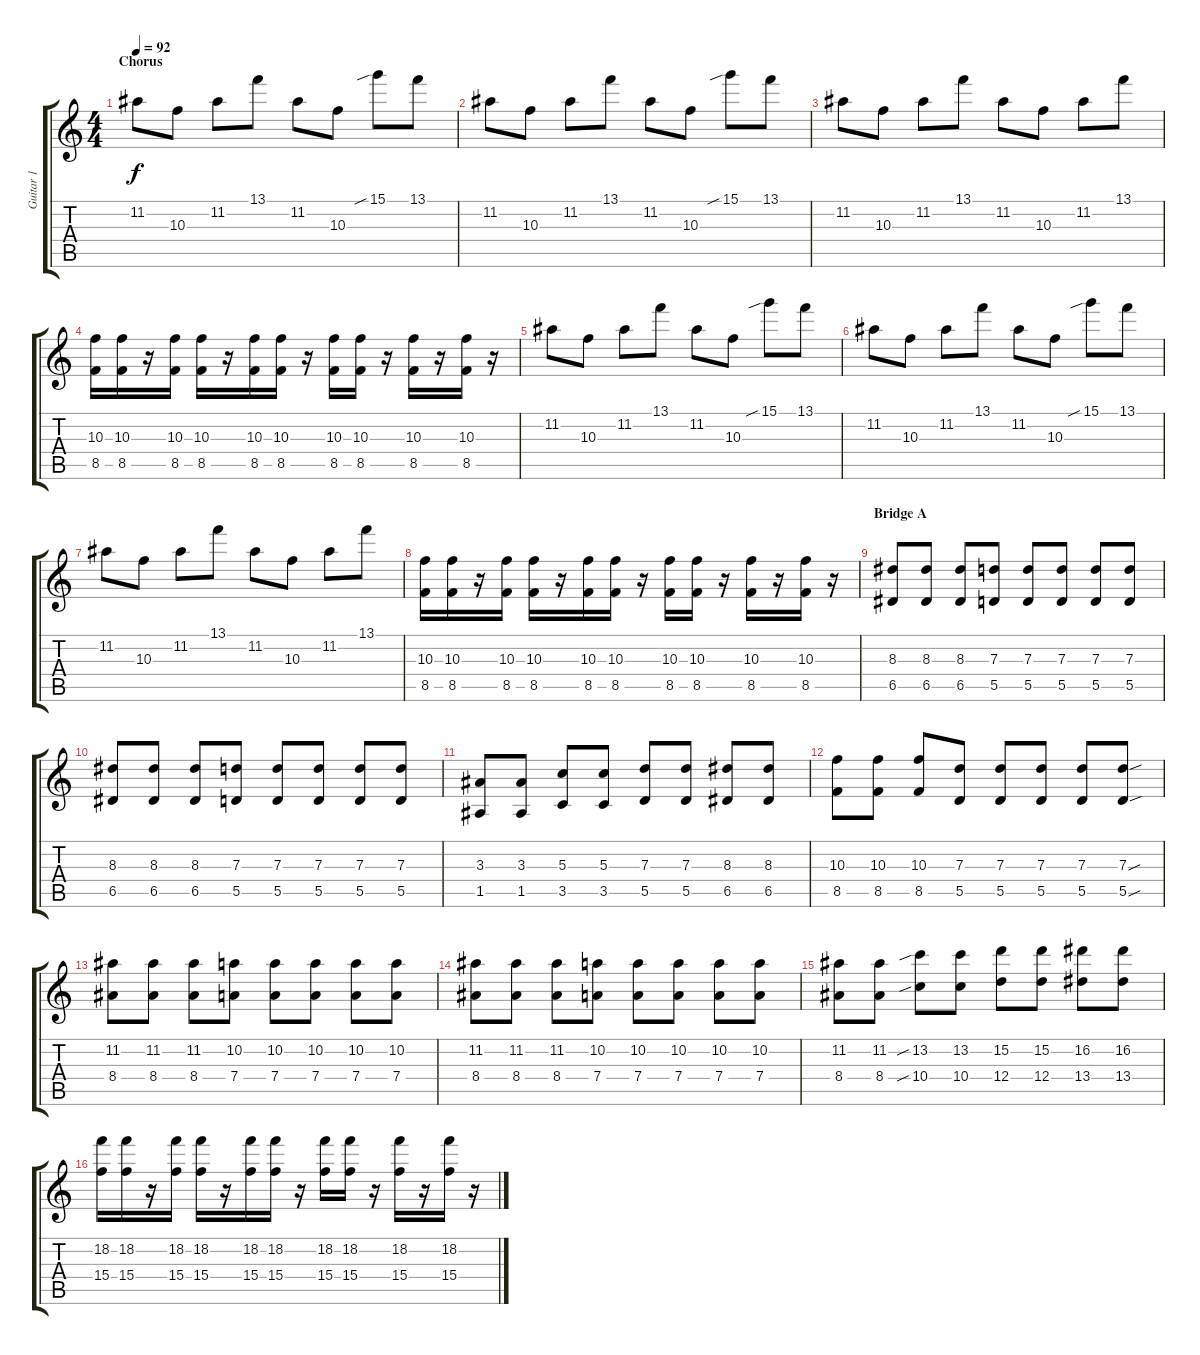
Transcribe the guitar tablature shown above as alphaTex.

\track ("Guitar 1" "Guitar 1") {instrument distortionguitar}
\staff {score tabs}
\tuning (E4 B3 G3 D3 A2 D2) {hide}
\ts (4 4)
\section ("" "Chorus")
\tempo 92
\clef g2
\ks c
11.2.8{dy f} 10.3.8 11.2.8 13.1.8 11.2.8 10.3.8 15.1{sib}.8 13.1.8 |
11.2.8 10.3.8 11.2.8 13.1.8 11.2.8 10.3.8 15.1{sib}.8 13.1.8 |
11.2.8 10.3.8 11.2.8 13.1.8 11.2.8 10.3.8 11.2.8 13.1.8 |
(10.3 8.5).16 (10.3 8.5).16 r.16 (10.3 8.5).16 (10.3 8.5).16 r.16 (10.3 8.5).16 (10.3 8.5).16 r.16 (10.3 8.5).16 (10.3 8.5).16 r.16 (10.3 8.5).16 r.16 (10.3 8.5).16 r.16 |
11.2.8 10.3.8 11.2.8 13.1.8 11.2.8 10.3.8 15.1{sib}.8 13.1.8 |
11.2.8 10.3.8 11.2.8 13.1.8 11.2.8 10.3.8 15.1{sib}.8 13.1.8 |
11.2.8 10.3.8 11.2.8 13.1.8 11.2.8 10.3.8 11.2.8 13.1.8 |
(10.3 8.5).16 (10.3 8.5).16 r.16 (10.3 8.5).16 (10.3 8.5).16 r.16 (10.3 8.5).16 (10.3 8.5).16 r.16 (10.3 8.5).16 (10.3 8.5).16 r.16 (10.3 8.5).16 r.16 (10.3 8.5).16 r.16 |
\section ("" "Bridge A")
(8.3 6.5).8 (8.3 6.5).8 (8.3 6.5).8 (7.3 5.5).8 (7.3 5.5).8 (7.3 5.5).8 (7.3 5.5).8 (7.3 5.5).8 |
(8.3 6.5).8 (8.3 6.5).8 (8.3 6.5).8 (7.3 5.5).8 (7.3 5.5).8 (7.3 5.5).8 (7.3 5.5).8 (7.3 5.5).8 |
(3.3 1.5).8 (3.3 1.5).8 (5.3 3.5).8 (5.3 3.5).8 (7.3 5.5).8 (7.3 5.5).8 (8.3 6.5).8 (8.3 6.5).8 |
(10.3 8.5).8 (10.3 8.5).8 (10.3 8.5).8 (7.3 5.5).8 (7.3 5.5).8 (7.3 5.5).8 (7.3 5.5).8 (7.3{sou} 5.5{sou}).8 |
(11.2 8.4).8 (11.2 8.4).8 (11.2 8.4).8 (10.2 7.4).8 (10.2 7.4).8 (10.2 7.4).8 (10.2 7.4).8 (10.2 7.4).8 |
(11.2 8.4).8 (11.2 8.4).8 (11.2 8.4).8 (10.2 7.4).8 (10.2 7.4).8 (10.2 7.4).8 (10.2 7.4).8 (10.2 7.4).8 |
(11.2 8.4).8 (11.2 8.4).8 (13.2{sib} 10.4{sib}).8 (13.2 10.4).8 (15.2 12.4).8 (15.2 12.4).8 (16.2 13.4).8 (16.2 13.4).8 |
(18.2 15.4).16 (18.2 15.4).16 r.16 (18.2 15.4).16 (18.2 15.4).16 r.16 (18.2 15.4).16 (18.2 15.4).16 r.16 (18.2 15.4).16 (18.2 15.4).16 r.16 (18.2 15.4).16 r.16 (18.2 15.4).16 r.16
